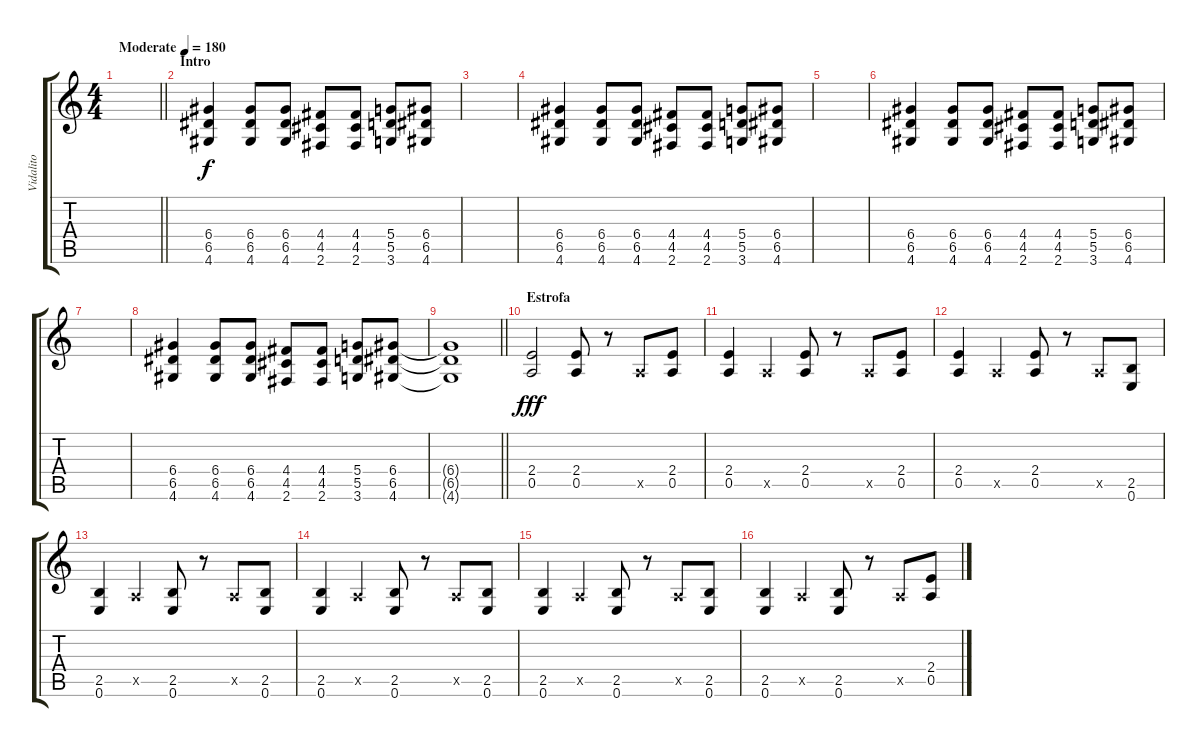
\track ("Vidalito" "Vidalito") {instrument distortionguitar}
\staff {score tabs}
\tuning (E4 B3 G3 D3 A2 E2) {hide}
\ts (4 4)
\tempo (180 "Moderate")
\clef g2
\barLineRight lightlight
\ks c
|
\section ("" "Intro")
(6.4 6.5 4.6).4 (6.4 6.5 4.6).8 (6.4 6.5 4.6).8 (4.4 4.5 2.6).8 (4.4 4.5 2.6).8 (5.4 5.5 3.6).8 (6.4 6.5 4.6).8 |
|
(6.4 6.5 4.6).4 (6.4 6.5 4.6).8 (6.4 6.5 4.6).8 (4.4 4.5 2.6).8 (4.4 4.5 2.6).8 (5.4 5.5 3.6).8 (6.4 6.5 4.6).8 |
|
(6.4 6.5 4.6).4 (6.4 6.5 4.6).8 (6.4 6.5 4.6).8 (4.4 4.5 2.6).8 (4.4 4.5 2.6).8 (5.4 5.5 3.6).8 (6.4 6.5 4.6).8 |
|
(6.4 6.5 4.6).4 (6.4 6.5 4.6).8 (6.4 6.5 4.6).8 (4.4 4.5 2.6).8 (4.4 4.5 2.6).8 (5.4 5.5 3.6).8 (6.4 6.5 4.6).8 |
\barLineRight lightlight
(6.4{t} 6.5{t} 4.6{t}).1 |
\section ("" "Estrofa")
(2.4 0.5).2{dy fff} (2.4 0.5).8 r.8 0.5{x}.8 (2.4 0.5).8 |
(2.4 0.5).4 0.5{x}.4 (2.4 0.5).8 r.8 0.5{x}.8 (2.4 0.5).8 |
(2.4 0.5).4 0.5{x}.4 (2.4 0.5).8 r.8 0.5{x}.8 (2.5 0.6).8 |
(2.5 0.6).4 0.5{x}.4 (2.5 0.6).8 r.8 0.5{x}.8 (2.5 0.6).8 |
(2.5 0.6).4 0.5{x}.4 (2.5 0.6).8 r.8 0.5{x}.8 (2.5 0.6).8 |
(2.5 0.6).4 0.5{x}.4 (2.5 0.6).8 r.8 0.5{x}.8 (2.5 0.6).8 |
(2.5 0.6).4 0.5{x}.4 (2.5 0.6).8 r.8 0.5{x}.8 (2.4 0.5).8
